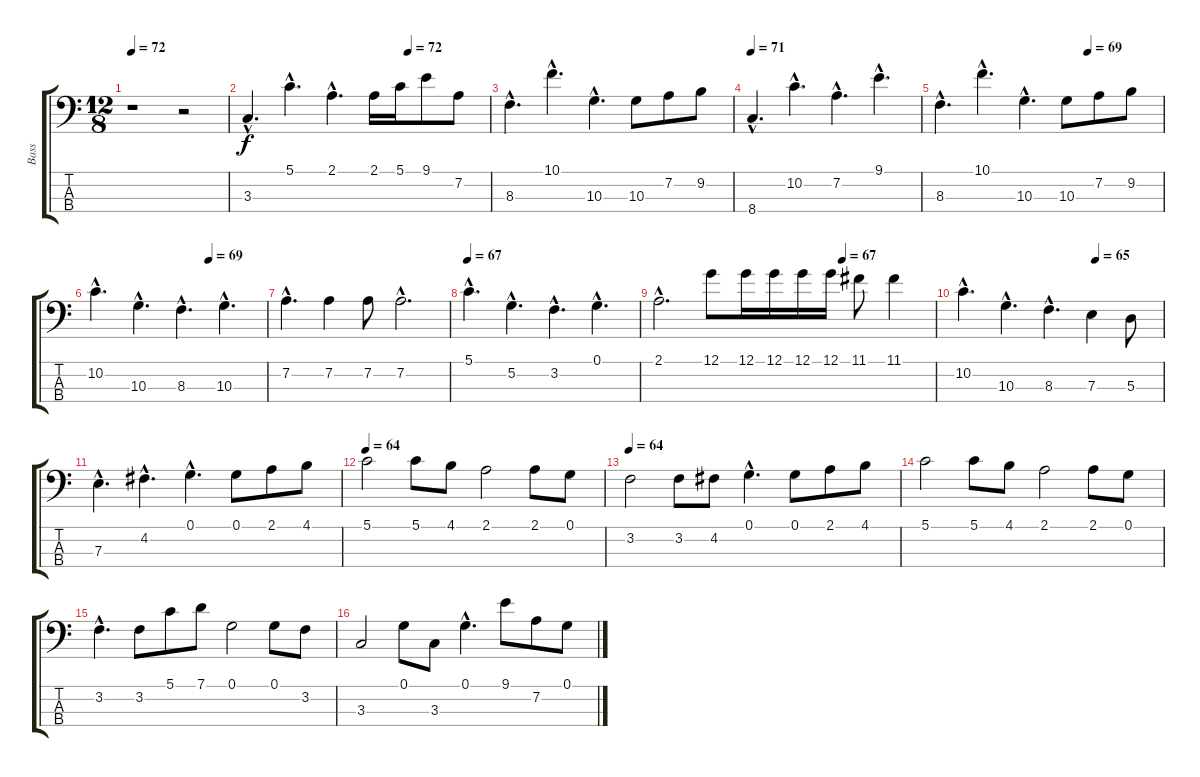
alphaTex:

\track ("Bass" "Bass") {instrument electricbassfinger}
\staff {score tabs}
\tuning (G2 D2 A1 E1) {hide}
\ts (12 8)
\tempo 72
\clef f4
\ks c
r.1{dy f instrument electricbassfinger} r.2 |
\tempo (72 0.6666666666666666)
3.3{hac}.4{d} 5.1{hac}.4{d} 2.1{hac}.4{d} 2.1.16 5.1.16 9.1.8 7.2.8 |
8.3{hac}.4{d} 10.1{hac}.4{d} 10.3{hac}.4{d} 10.3.8 7.2.8 9.2.8 |
\tempo 71
8.4{hac}.4{d} 10.2{hac}.4{d} 7.2{hac}.4{d} 9.1{hac}.4{d} |
\tempo (69 0.6666666666666666)
8.3{hac}.4{d} 10.1{hac}.4{d} 10.3{hac}.4{d} 10.3.8 7.2.8 9.2.8 |
\tempo (69 0.6666666666666666)
10.2{hac}.4{d} 10.3{hac}.4{d} 8.3{hac}.4{d} 10.3{hac}.4{d} |
7.2{hac}.4{d} 7.2.4 7.2.8 7.2{hac}.2{d} |
\tempo 67
5.1{hac}.4{d} 5.2{hac}.4{d} 3.2{hac}.4{d} 0.1{hac}.4{d} |
\tempo (67 0.6666666666666666)
2.1{hac}.2{d} 12.1.8 12.1.16 12.1.16 12.1.16 12.1.16 11.1.8 11.1.4 |
\tempo (65 0.6666666666666666)
10.2{hac}.4{d} 10.3{hac}.4{d} 8.3{hac}.4{d} 7.3.4 5.3.8 |
7.3{hac}.4{d} 4.2{hac}.4{d} 0.1{hac}.4{d} 0.1.8 2.1.8 4.1.8 |
\tempo 64
5.1.2 5.1.8 4.1.8 2.1.2 2.1.8 0.1.8 |
\tempo 64
3.2.2 3.2.8 4.2.8 0.1{hac}.4{d} 0.1.8 2.1.8 4.1.8 |
5.1.2 5.1.8 4.1.8 2.1.2 2.1.8 0.1.8 |
3.2{hac}.4{d} 3.2.8 5.1.8 7.1.8 0.1.2 0.1.8 3.2.8 |
3.3.2 0.1.8 3.3.8 0.1{hac}.4{d} 9.1.8 7.2.8 0.1.8
